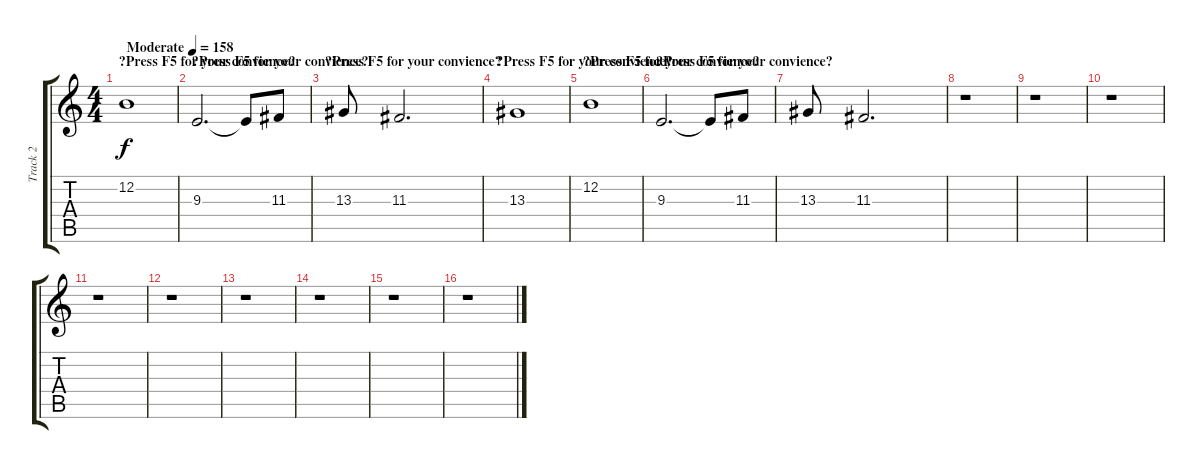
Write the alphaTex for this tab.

\track ("Track 2" "Track 2") {instrument acousticgrandpiano}
\staff {score tabs}
\tuning (E4 B3 G3 D3 A2 E2) {hide}
\ts (4 4)
\section ("" "?Press F5 for your convience? ")
\tempo (158 "Moderate")
\clef g2
\ks c
12.2.1{dy f instrument acousticgrandpiano} |
\section ("" "?Press F5 for your convience? ")
9.3.2{d} 9.3{t}.8 11.3.8 |
\section ("" "?Press F5 for your convience? ")
13.3.8 11.3.2{d} |
\section ("" "?Press F5 for your convience? ")
13.3.1 |
\section ("" "?Press F5 for your convience? ")
12.2.1 |
\section ("" "?Press F5 for your convience? ")
9.3.2{d} 9.3{t}.8 11.3.8 |
13.3.8 11.3.2{d} |
r.1 |
r.1 |
r.1 |
r.1 |
r.1 |
r.1 |
r.1 |
r.1 |
r.1
